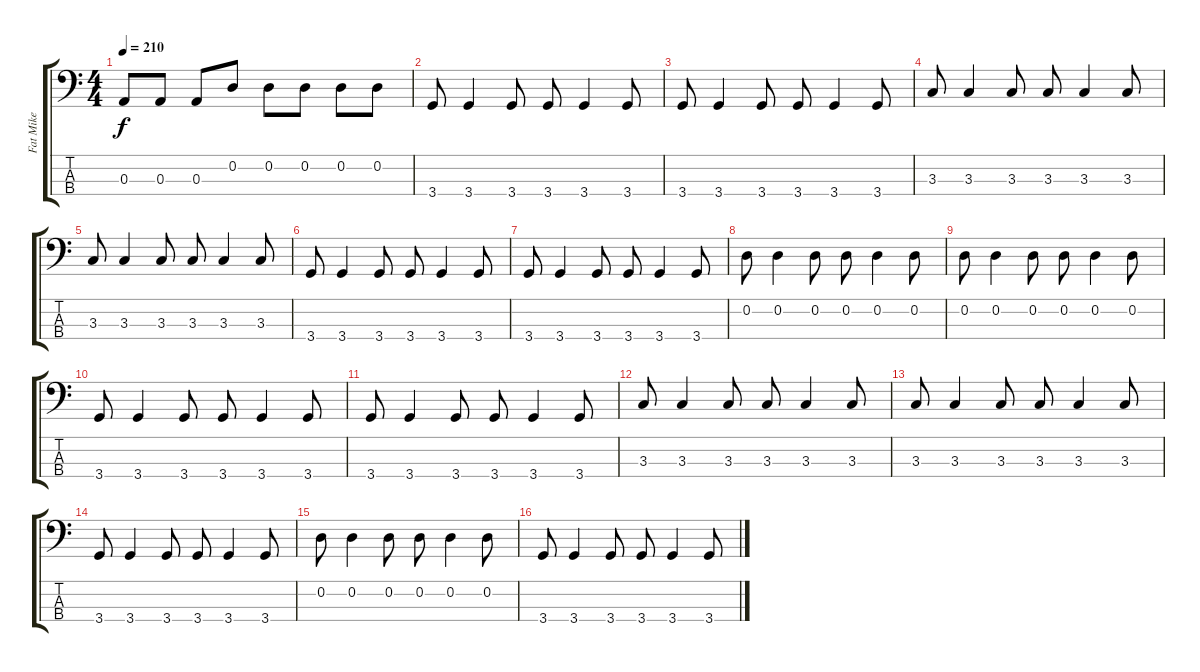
\track ("Fat Mike" "Fat Mike") {instrument electricbassfinger}
\staff {score tabs}
\tuning (G2 D2 A1 E1) {hide}
\ts (4 4)
\tempo 210
\clef f4
\ks c
0.3.8{dy f} 0.3.8 0.3.8 0.2.8 0.2.8 0.2.8 0.2.8 0.2.8 |
3.4.8 3.4.4 3.4.8 3.4.8 3.4.4 3.4.8 |
3.4.8 3.4.4 3.4.8 3.4.8 3.4.4 3.4.8 |
3.3.8 3.3.4 3.3.8 3.3.8 3.3.4 3.3.8 |
3.3.8 3.3.4 3.3.8 3.3.8 3.3.4 3.3.8 |
3.4.8 3.4.4 3.4.8 3.4.8 3.4.4 3.4.8 |
3.4.8 3.4.4 3.4.8 3.4.8 3.4.4 3.4.8 |
0.2.8 0.2.4 0.2.8 0.2.8 0.2.4 0.2.8 |
0.2.8 0.2.4 0.2.8 0.2.8 0.2.4 0.2.8 |
3.4.8 3.4.4 3.4.8 3.4.8 3.4.4 3.4.8 |
3.4.8 3.4.4 3.4.8 3.4.8 3.4.4 3.4.8 |
3.3.8 3.3.4 3.3.8 3.3.8 3.3.4 3.3.8 |
3.3.8 3.3.4 3.3.8 3.3.8 3.3.4 3.3.8 |
3.4.8 3.4.4 3.4.8 3.4.8 3.4.4 3.4.8 |
0.2.8 0.2.4 0.2.8 0.2.8 0.2.4 0.2.8 |
3.4.8 3.4.4 3.4.8 3.4.8 3.4.4 3.4.8
